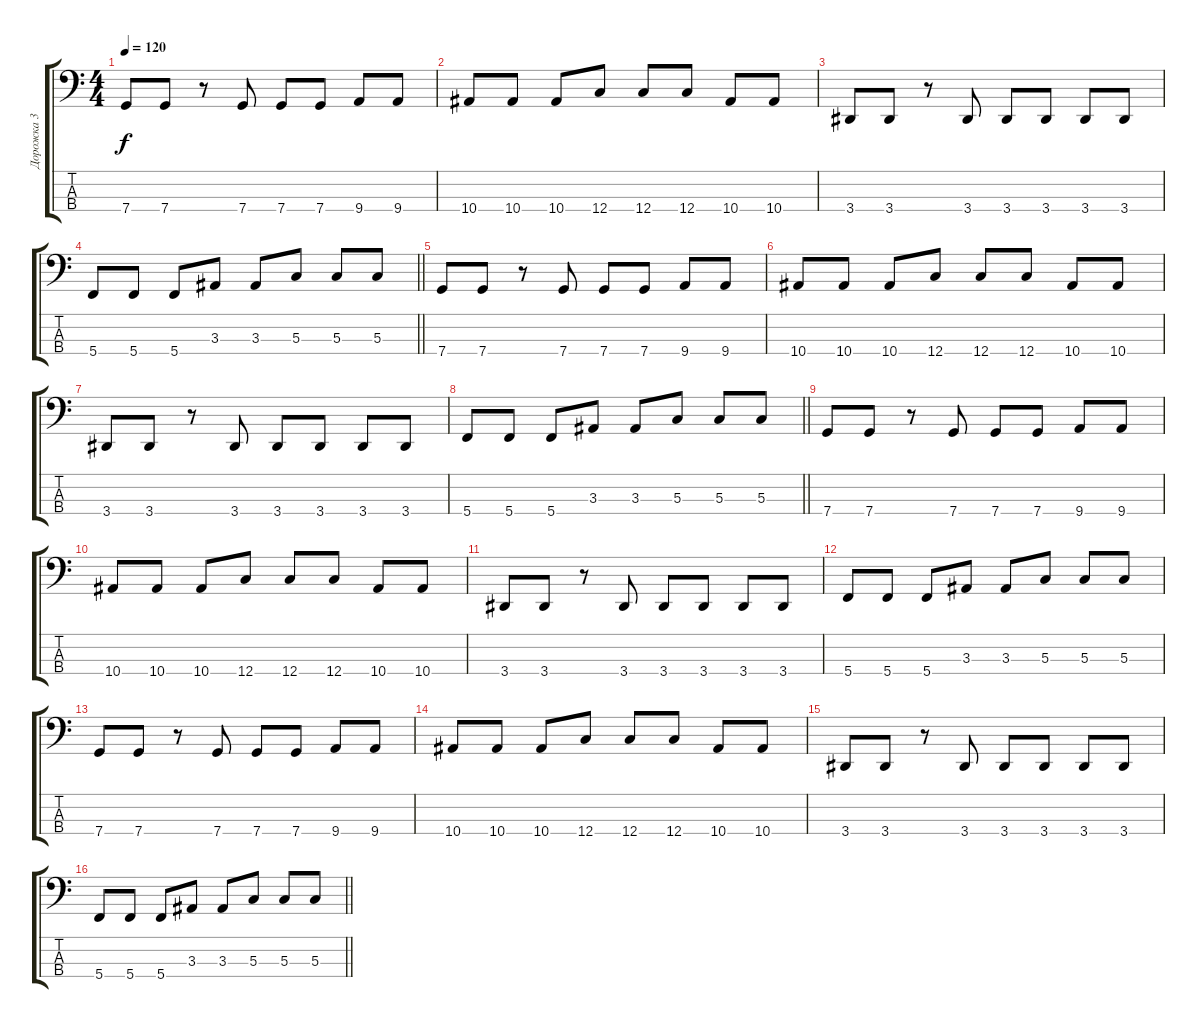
\track ("Дорожка 3" "Дорожка 3") {instrument electricbassfinger}
\staff {score tabs}
\tuning (F2 C2 G1 C1) {hide}
\ts (4 4)
\tempo 120
\clef f4
\ks c
7.4.8{dy f} 7.4.8 r.8 7.4.8 7.4.8 7.4.8 9.4.8 9.4.8 |
10.4.8 10.4.8 10.4.8 12.4.8 12.4.8 12.4.8 10.4.8 10.4.8 |
3.4.8 3.4.8 r.8 3.4.8 3.4.8 3.4.8 3.4.8 3.4.8 |
\barLineRight lightlight
5.4.8 5.4.8 5.4.8 3.3.8 3.3.8 5.3.8 5.3.8 5.3.8 |
7.4.8 7.4.8 r.8 7.4.8 7.4.8 7.4.8 9.4.8 9.4.8 |
10.4.8 10.4.8 10.4.8 12.4.8 12.4.8 12.4.8 10.4.8 10.4.8 |
3.4.8 3.4.8 r.8 3.4.8 3.4.8 3.4.8 3.4.8 3.4.8 |
\barLineRight lightlight
5.4.8 5.4.8 5.4.8 3.3.8 3.3.8 5.3.8 5.3.8 5.3.8 |
7.4.8 7.4.8 r.8 7.4.8 7.4.8 7.4.8 9.4.8 9.4.8 |
10.4.8 10.4.8 10.4.8 12.4.8 12.4.8 12.4.8 10.4.8 10.4.8 |
3.4.8 3.4.8 r.8 3.4.8 3.4.8 3.4.8 3.4.8 3.4.8 |
5.4.8 5.4.8 5.4.8 3.3.8 3.3.8 5.3.8 5.3.8 5.3.8 |
7.4.8 7.4.8 r.8 7.4.8 7.4.8 7.4.8 9.4.8 9.4.8 |
10.4.8 10.4.8 10.4.8 12.4.8 12.4.8 12.4.8 10.4.8 10.4.8 |
3.4.8 3.4.8 r.8 3.4.8 3.4.8 3.4.8 3.4.8 3.4.8 |
\barLineRight lightlight
5.4.8 5.4.8 5.4.8 3.3.8 3.3.8 5.3.8 5.3.8 5.3.8
